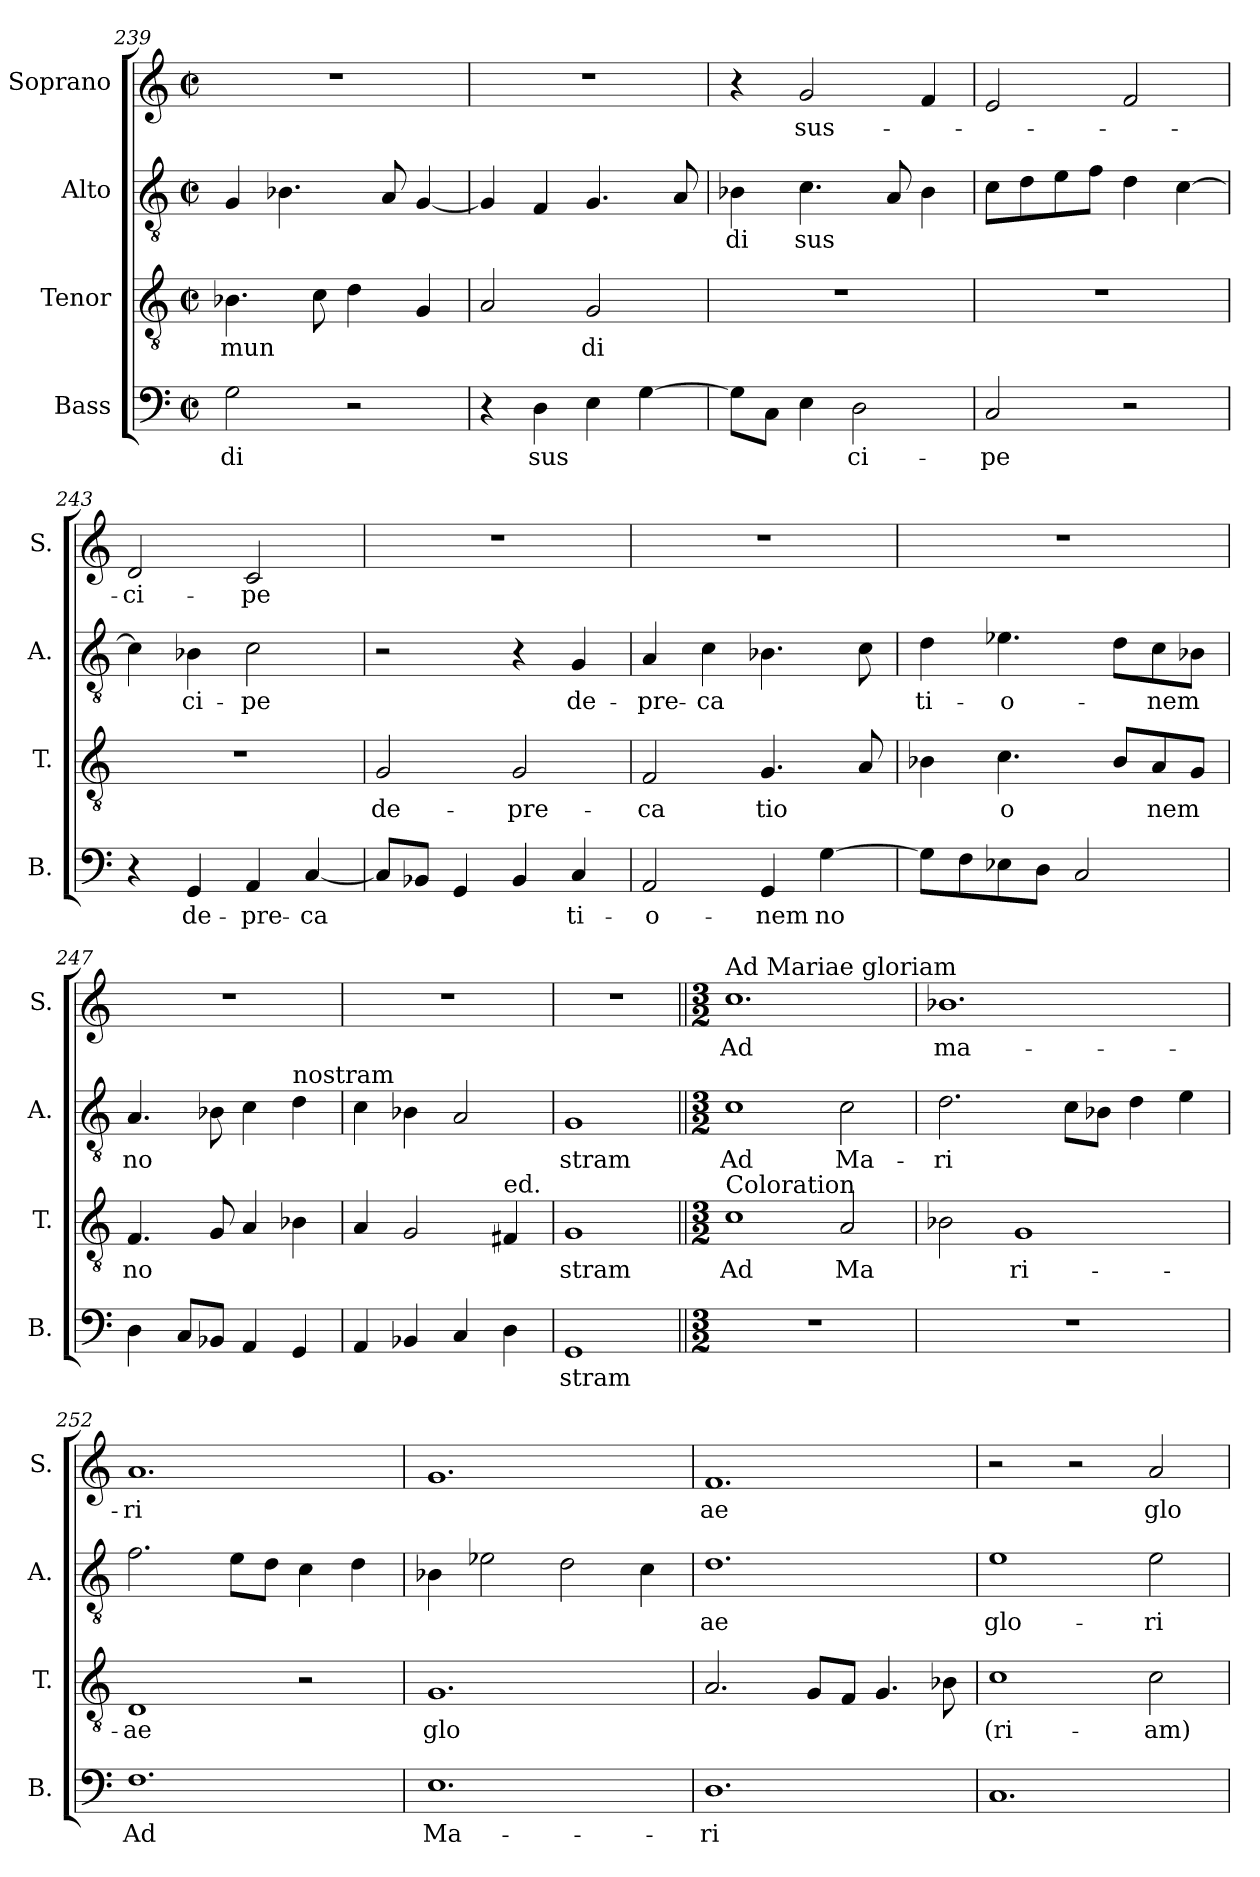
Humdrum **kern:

**kern	**text	**kern	**text	**kern	**text	**kern	**text
*part4	*part4	*part3	*part3	*part2	*part2	*part1	*part1
*staff4	*staff4	*staff3	*staff3	*staff2	*staff2	*staff1	*staff1
*I"Bass	*	*I"Tenor	*	*I"Alto	*	*I"Soprano	*
*I'B.	*	*I'T.	*	*I'A.	*	*I'S.	*
*clefF4	*	*clefGv2	*	*clefGv2	*	*clefG2	*
*k[]	*	*k[]	*	*k[]	*	*k[]	*
*M2/2	*	*M2/2	*	*M2/2	*	*M2/2	*
*met(c|)	*	*met(c|)	*	*met(c|)	*	*met(c|)	*
=239	=239	=239	=239	=239	=239	=239	=239
!	!LO:LY:b	!	!LO:LY:b	!	!	!	!
2G\	di	4.B-X\	mun	4G/	.	1r	.
.	.	.	.	4.B-X\	.	.	.
.	.	8c\	.	.	.	.	.
2r	.	4d\	.	.	.	.	.
.	.	.	.	8A/	.	.	.
.	.	4G/	.	[4G/	.	.	.
=240	=240	=240	=240	=240	=240	=240	=240
4r	.	2A/	.	4G/]	.	1r	.
!	!LO:LY:b	!	!	!	!	!	!
4D\	sus	.	.	4F/	.	.	.
!	!	!	!LO:LY:b	!	!	!	!
4E\	.	2G/	di	4.G/	.	.	.
[4G\	.	.	.	.	.	.	.
.	.	.	.	8A/	.	.	.
=241	=241	=241	=241	=241	=241	=241	=241
!	!	!	!	!	!LO:LY:b	!	!
8G\L]	.	1r	.	4B-X\	di	4r	.
8C\J	.	.	.	.	.	.	.
!	!	!	!	!	!LO:LY:b	!	!LO:LY:b
4E\	.	.	.	4.c\	sus	2g/	sus-
!	!LO:LY:b	!	!	!	!	!	!
2D\	ci-	.	.	.	.	.	.
.	.	.	.	8A/	.	.	.
.	.	.	.	4B-\	.	4f/	.
=242	=242	=242	=242	=242	=242	=242	=242
!	!LO:LY:b	!	!	!	!	!	!
2C/	-pe	1r	.	8c\L	.	2e/	.
.	.	.	.	8d\	.	.	.
.	.	.	.	8e\	.	.	.
.	.	.	.	8f\J	.	.	.
2r	.	.	.	4d\	.	2f/	.
.	.	.	.	[4c\	.	.	.
=243	=243	=243	=243	=243	=243	=243	=243
!	!	!	!	!	!	!	!LO:LY:b
4r	.	1r	.	4c\]	.	2d/	-ci-
!	!LO:LY:b	!	!	!	!LO:LY:b	!	!
4GG/	de-	.	.	4B-X\	ci-	.	.
!	!LO:LY:b	!	!	!	!LO:LY:b	!	!LO:LY:b
4AA/	-pre-	.	.	2c\	-pe	2c/	-pe
!	!LO:LY:b	!	!	!	!	!	!
[4C/	-ca	.	.	.	.	.	.
=244	=244	=244	=244	=244	=244	=244	=244
!	!	!	!LO:LY:b	!	!	!	!
8C/L]	.	2G/	de-	2r	.	1r	.
8BB-X/J	.	.	.	.	.	.	.
4GG/	.	.	.	.	.	.	.
!	!	!	!LO:LY:b	!	!	!	!
4BB-/	.	2G/	-pre-	4r	.	.	.
!	!LO:LY:b	!	!	!	!LO:LY:b	!	!
4C/	ti-	.	.	4G/	de-	.	.
=245	=245	=245	=245	=245	=245	=245	=245
!	!LO:LY:b	!	!LO:LY:b	!	!LO:LY:b	!	!
2AA/	-o-	2F/	-ca	4A/	-pre-	1r	.
!	!	!	!	!	!LO:LY:b	!	!
.	.	.	.	4c\	-ca	.	.
!	!LO:LY:b	!	!LO:LY:b	!	!	!	!
4GG/	-nem	4.G/	tio	4.B-X\	.	.	.
!	!LO:LY:b	!	!	!	!	!	!
[4G\	no	.	.	.	.	.	.
.	.	8A/	.	8c\	.	.	.
=246	=246	=246	=246	=246	=246	=246	=246
!	!	!	!	!	!LO:LY:b	!	!
8G\L]	.	4B-X\	.	4d\	ti-	1r	.
8F\	.	.	.	.	.	.	.
!	!	!	!LO:LY:b	!	!LO:LY:b	!	!
8E-X\	.	4.c\	o	4.e-X\	-o-	.	.
8D\J	.	.	.	.	.	.	.
2C/	.	.	.	.	.	.	.
.	.	8B-/L	.	8d\L	.	.	.
!	!	!	!LO:LY:b	!	!LO:LY:b	!	!
.	.	8A/	-nem	8c\	-nem	.	.
.	.	8G/J	.	8B-X\J	.	.	.
=247	=247	=247	=247	=247	=247	=247	=247
!	!	!	!LO:LY:b	!	!LO:LY:b	!	!
4D\	.	4.F/	no	4.A/	no	1r	.
8C/L	.	.	.	.	.	.	.
8BB-X/J	.	8G/	.	8B-X\	.	.	.
4AA/	.	4A/	.	4c\	.	.	.
!	!	!	!	!LO:TX:a:t=nostram	!	!	!
4GG/	.	4B-X\	.	4d\	.	.	.
=248	=248	=248	=248	=248	=248	=248	=248
4AA/	.	4A/	.	4c\	.	1r	.
4BB-X/	.	2G/	.	4B-X\	.	.	.
4C/	.	.	.	2A/	.	.	.
!	!	!LO:TX:a:t=ed.	!	!	!	!	!
4D\	.	4F#X/	.	.	.	.	.
=249	=249	=249	=249	=249	=249	=249	=249
!	!LO:LY:b	!	!LO:LY:b	!	!LO:LY:b	!	!
1GG	stram	1G	stram	1G	stram	1r	.
=250||	=250||	=250||	=250||	=250||	=250||	=250||	=250||
*M3/2	*	*M3/2	*	*M3/2	*	*M3/2	*
!	!	!	!	!	!	!LO:TX:a:t=Ad Mariae gloriam	!
!	!	!LO:TX:a:t=Coloration	!	!	!	!	!
!	!	!	!LO:LY:b	!	!LO:LY:b	!	!LO:LY:b
1.r	.	1c	Ad	1c	Ad	1.cc	Ad
!	!	!	!LO:LY:b	!	!LO:LY:b	!	!
.	.	2A/	Ma	2c\	Ma-	.	.
=251	=251	=251	=251	=251	=251	=251	=251
!	!	!	!	!	!LO:LY:b	!	!LO:LY:b
1.r	.	2B-X\	.	2.d\	-ri	1.b-X	ma-
!	!	!	!LO:LY:b	!	!	!	!
.	.	1G	ri-	.	.	.	.
.	.	.	.	8c\L	.	.	.
.	.	.	.	8B-X\J	.	.	.
.	.	.	.	4d\	.	.	.
.	.	.	.	4e\	.	.	.
=252	=252	=252	=252	=252	=252	=252	=252
!	!LO:LY:b	!	!LO:LY:b	!	!	!	!LO:LY:b
1.F	Ad	1D	-ae	2.f\	.	1.a	-ri
.	.	.	.	8e\L	.	.	.
.	.	.	.	8d\J	.	.	.
.	.	2r	.	4c\	.	.	.
.	.	.	.	4d\	.	.	.
=253	=253	=253	=253	=253	=253	=253	=253
!	!LO:LY:b	!	!LO:LY:b	!	!	!	!
1.E	Ma-	1.G	glo	4B-X\	.	1.g	.
.	.	.	.	2e-X\	.	.	.
.	.	.	.	2d\	.	.	.
.	.	.	.	4c\	.	.	.
=254	=254	=254	=254	=254	=254	=254	=254
!	!LO:LY:b	!	!	!	!LO:LY:b	!	!LO:LY:b
1.D	-ri	2.A/	.	1.d	ae	1.f	ae
.	.	8G/L	.	.	.	.	.
.	.	8F/J	.	.	.	.	.
.	.	4.G/	.	.	.	.	.
.	.	8B-X\	.	.	.	.	.
=255	=255	=255	=255	=255	=255	=255	=255
!	!	!	!LO:LY:b	!	!LO:LY:b	!	!
1.C	.	1c	(ri-	1e	glo-	2r	.
.	.	.	.	.	.	2r	.
!	!	!	!LO:LY:b	!	!LO:LY:b	!	!LO:LY:b
.	.	2c\	-am)	2e\	-ri	2a/	glo
=	=	=	=	=	=	=	=
*-	*-	*-	*-	*-	*-	*-	*-
